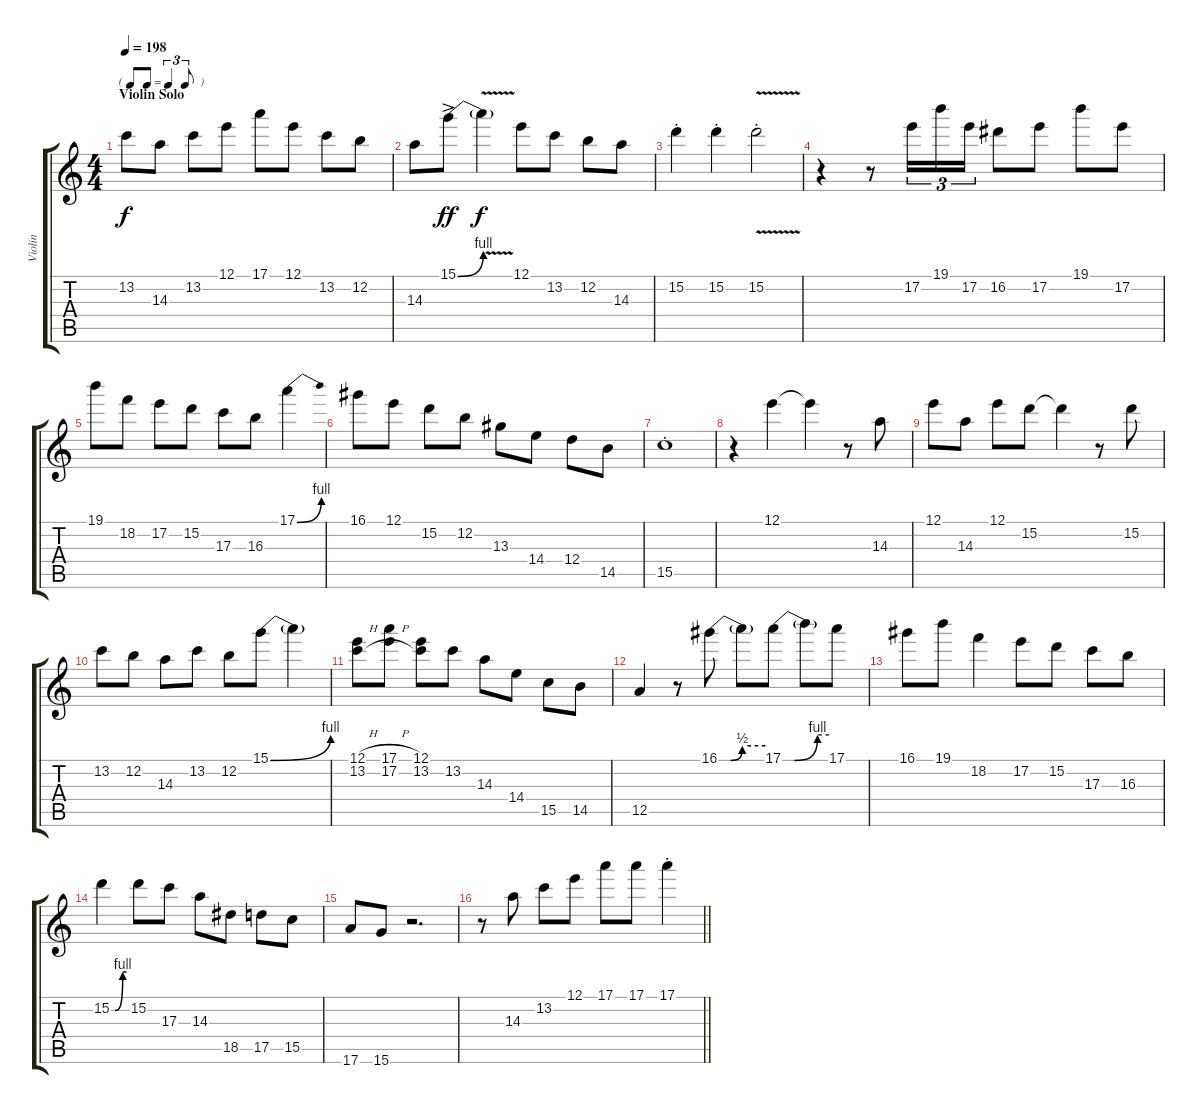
\track ("Violin" "Violin") {instrument electricguitarjazz}
\staff {score tabs}
\tuning (E4 B3 G3 D3 A2 E2) {hide}
\ts (4 4)
\tf triplet8th
\section ("" "Violin Solo")
\tempo 198
\clef g2
\ks c
13.2.8{dy f} 14.3.8 13.2.8 12.1.8 17.1.8 12.1.8 13.2.8 12.2.8 |
14.3.8 15.1{be (bend 0 0 60 4) ac}.8{dy ff} 15.1{v t}.4{dy f} 12.1.8 13.2.8 12.2.8 14.3.8 |
15.2{st}.4 15.2{st}.4 15.2{v st}.2 |
r.4 r.8 17.2.16{tu (3 2)} 19.1.16{tu (3 2)} 17.2.16{tu (3 2)} 16.2.8 17.2.8 19.1.8 17.2.8 |
19.1.8 18.2.8 17.2.8 15.2.8 17.3.8 16.3.8 17.1{be (bend 0 0 60 4)}.4 |
16.1.8 12.1.8 15.2.8 12.2.8 13.3.8 14.4.8 12.4.8 14.5.8 |
15.5{st}.1 |
r.4 12.1.4 12.1{t}.4 r.8 14.3.8 |
12.1.8 14.3.8 12.1.8 15.2.8 15.2{t}.4 r.8 15.2.8 |
13.2.8 12.2.8 14.3.8 13.2.8 12.2.8 15.1{be (bend 0 0 60 4)}.8 15.1{t}.4 |
(12.1{h} 13.2{h}).8 (17.1{h} 17.2{h}).8 (12.1 13.2).8 13.2.8 14.3.8 14.4.8 15.5.8 14.5.8 |
12.5.4 r.8 16.1{be (custom 0 0 15 0 30 2 60 2)}.8 16.1{t}.8 17.1{be (custom 0 0 15 0 45 4 60 4)}.8 17.1{t}.8 17.1.8 |
16.1.8 19.1.8 18.2.4 17.2.8 15.2.8 17.3.8 16.3.8 |
15.2{be (custom 0 0 15 0 45 4 60 4)}.4 15.2.8 17.3.8 14.3.8 18.5.8 17.5.8 15.5.8 |
17.6.8 15.6.8 r.2{d} |
\barLineRight lightlight
r.8 14.3.8 13.2.8 12.1.8 17.1.8 17.1.8 17.1{st}.4
